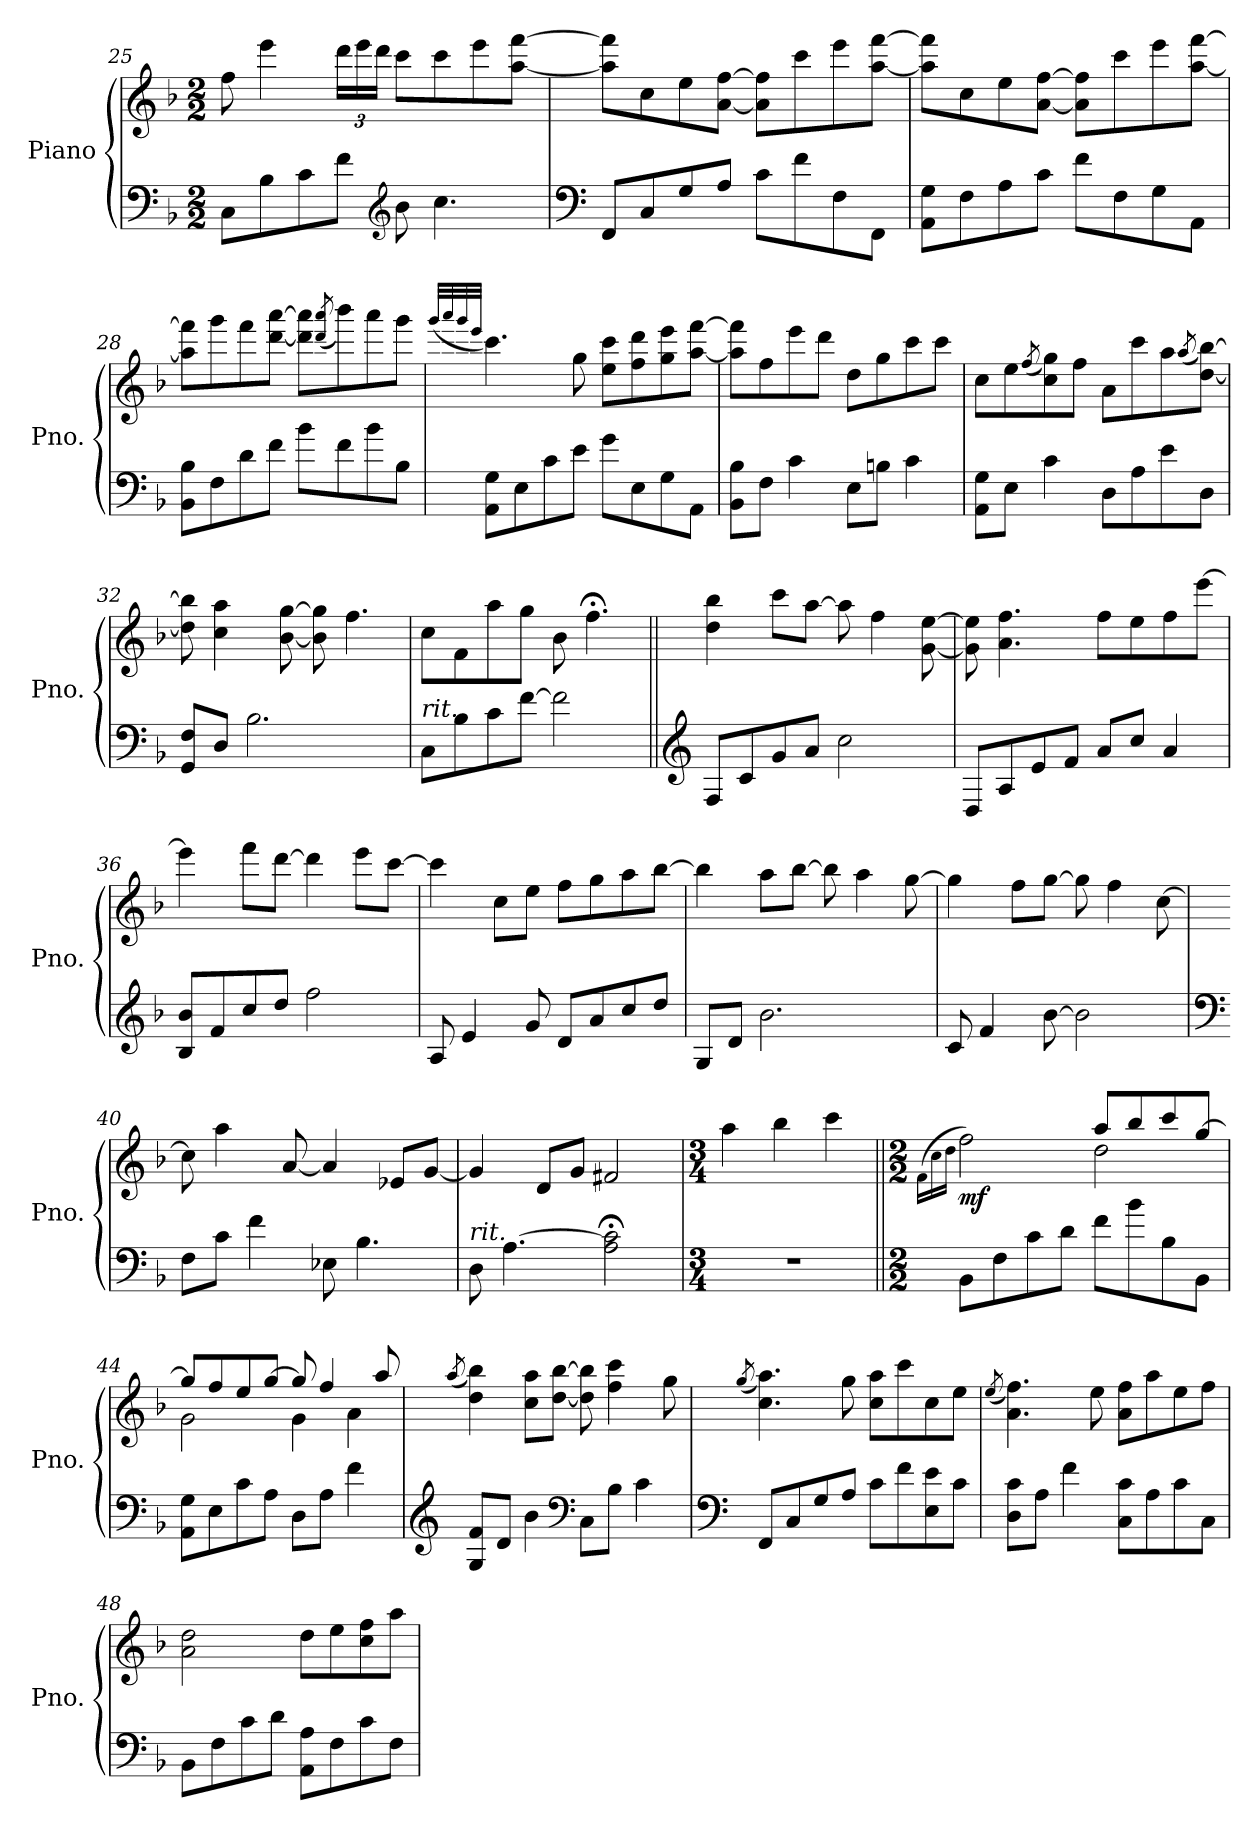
**kern	**kern	**dynam
*part1	*part1	*part1
*staff2	*staff1	*staff1/2
*I"Piano	*	*
*I'Pno.	*	*
!!LO:LB:g=z
*clefF4	*clefG2	*
*k[b-]	*k[b-]	*
*M2/2	*M2/2	*
=25	=25	=25
8C\L	8ff\	.
8B-\	4eee\	.
8c\	.	.
*	*Xbrackettup	*
8f\J	24ddd\LL	.
.	24eee\	.
.	24ddd\JJ	.
*clefG2	*	*
8b-\	8ccc\L	.
4.cc\	8ccc\	.
.	8eee\	.
.	[8aa\ [8fff\J	.
=26	=26	=26
*clefF4	*	*
8FF/L	8aa\] 8fff\]L	.
8C/	8cc\	.
8G/	8ee\	.
8A/J	[8a\ [8ff\J	.
8c\L	8a\] 8ff\]L	.
8f\	8ccc\	.
8F\	8eee\	.
8FF\J	[8aa\ [8fff\J	.
=27	=27	=27
8AA\ 8G\L	8aa\] 8fff\]L	.
8F\	8cc\	.
8A\	8ee\	.
8c\J	[8a\ [8ff\J	.
8f\L	8a\] 8ff\]L	.
8F\	8ccc\	.
8G\	8eee\	.
8AA\J	[8aa\ [8fff\J	.
!!LO:LB:g=z
=28	=28	=28
8BB-\ 8B-\L	8aa\] 8fff\]L	.
8F\	8ggg\	.
8d\	8fff\	.
8f\J	[8ddd\ [8aaa\J	.
8b-\L	8ddd\] 8aaa\]L	.
.	(8qddd/ 8qaaa/	.
8f\	8bbb-\)	.
8b-\	8aaa\	.
8B-\J	8ggg\J	.
=29	=29	=29
.	(32qggg/LLL	.
.	32qaaa/	.
.	32qggg/	.
.	32qeee/JJJ	.
8AA\ 8G\L	4.ccc\)	.
8E\	.	.
8c\	.	.
8e\J	8gg\	.
8g\L	8ee\ 8ccc\L	.
8E\	8ff\ 8ddd\	.
8G\	8gg\ 8eee\	.
8AA\J	[8aa\ [8fff\J	.
=30	=30	=30
8BB-\ 8B-\L	8aa\] 8fff\]L	.
8F\J	8ff\	.
4c\	8eee\	.
.	8ddd\J	.
8E\L	8dd\L	.
8Bn\J	8gg\	.
4c\	8ccc\	.
.	8ccc\J	.
!!LO:LB:g=z
=31	=31	=31
8AA\ 8G\L	8cc\L	.
8E\J	8ee\	.
.	(8qff/	.
4c\	8cc\ 8gg\)	.
.	8ff\J	.
8D\L	8a\L	.
8A\	8ccc\	.
8e\	8aa\	.
.	(8qaa/	.
8D\J	[8dd\ [8bb-\J)	.
=32	=32	=32
8GG/ 8F/L	8dd\] 8bb-\]	.
8D/J	4cc\ 4aa\	.
2.B-\	.	.
.	[8b-\ [8gg\	.
.	8b-\] 8gg\]	.
.	4.ff\	.
=33	=33	=33
!LO:TX:a:i:t=rit.	!	!
8C\L	8cc\L	.
8B-\	8f\	.
8c\	8aa\	.
[8f\J	8gg\J	.
2f\]	8b-\	.
.	4.ff;<\	.
!!LO:LB:g=z
=34||	=34||	=34||
*clefG2	*	*
8F/L	4dd\ 4bb-\	.
8c/	.	.
8g/	8ccc\L	.
8a/J	[8aa\J	.
2cc\	8aa\]	.
.	4ff\	.
.	[8g\ [8ee\	.
=35	=35	=35
8D/L	8g\] 8ee\]	.
8A/	4.a\ 4.ff\	.
8e/	.	.
8f/J	.	.
8a/L	8ff\L	.
8cc/J	8ee\	.
4a/	8ff\	.
.	[8eee\J	.
=36	=36	=36
8B-/ 8b-/L	4eee\]	.
8f/	.	.
8cc/	8fff\L	.
8dd/J	[8ddd\J	.
2ff\	4ddd\]	.
.	8eee\L	.
.	[8ccc\J	.
=37	=37	=37
8A/	4ccc\]	.
4e/	.	.
.	8cc\L	.
8g/	8ee\J	.
8d/L	8ff\L	.
8a/	8gg\	.
8cc/	8aa\	.
8dd/J	[8bb-\J	.
!!LO:PB:g=z
=38	=38	=38
8G/L	4bb-\]	.
8d/J	.	.
2.b-\	8aa\L	.
.	[8bb-\J	.
.	8bb-\]	.
.	4aa\	.
.	[8gg\	.
=39	=39	=39
8c/	4gg\]	.
4f/	.	.
.	8ff\L	.
[8b-\	[8gg\J	.
2b-\]	8gg\]	.
.	4ff\	.
.	[8cc\	.
=40	=40	=40
*clefF4	*	*
8F\L	8cc\]	.
8c\J	4aa\	.
4f\	.	.
.	[8a/	.
8E-X\	4a/]	.
4.B-\	.	.
.	8e-X/L	.
.	[8g/J	.
=41	=41	=41
!LO:TX:a:i:t=rit.	!	!
8D\	4g/]	.
[4.A\	.	.
.	8d/L	.
.	8g/J	.
2A\];< 2c\;<	2f#X/	.
!!LO:LB:g=z
=42	=42	=42
*M3/4	*M3/4	*
2.r	4aa\	.
.	4bb-\	.
.	4ccc\	.
=43||	=43||	=43||
*M2/2	*M2/2	*
.	(16qf\LL	.
.	16qcc\	.
.	16qdd\JJ	.
*	*^	*
!	!	!	!LO:DY:b
8BB-\L	2ff\)	2ryy	mf
8F\	.	.	.
8c\	.	.	.
8d\J	.	.	.
8f\L	8aa/L	2dd\	.
8b-\	8bb-/	.	.
8B-\	8ccc/	.	.
8BB-\J	[8gg/J	.	.
=44	=44	=44	=44
8AA\ 8G\L	8gg/L]	2g\	.
8E\	8ff/	.	.
8c\	8ee/	.	.
8A\J	[8gg/J	.	.
8D\L	8gg/]	4g\	.
8A\J	4ff/	.	.
4f\	.	4a\	.
.	8aa/	.	.
*	*v	*v	*
=45	=45	=45
*clefG2	*	*
.	(8qaa/	.
8G/ 8f/L	4dd\ 4bb-\)	.
8d/J	.	.
4b-\	8cc\ 8aa\L	.
.	[8dd\ [8bb-\J	.
*clefF4	*	*
8C\L	8dd\] 8bb-\]	.
8B-\J	4ff\ 4ccc\	.
4c\	.	.
.	8gg\	.
!!LO:LB:g=z
=46	=46	=46
*clefF4	*	*
.	(8qgg/	.
8FF/L	4.cc\ 4.aa\)	.
8C/	.	.
8G/	.	.
8A/J	8gg\	.
8c\L	8cc\ 8aa\L	.
8f\	8ccc\	.
8E\ 8e\	8cc\	.
8c\J	8ee\J	.
=47	=47	=47
.	(8qee/	.
8D\ 8c\L	4.a\ 4.ff\)	.
8A\J	.	.
4f\	.	.
.	8ee\	.
8C\ 8c\L	8a\ 8ff\L	.
8A\	8aa\	.
8c\	8ee\	.
8C\J	8ff\J	.
=48	=48	=48
8BB-\L	2a\ 2dd\	.
8F\	.	.
8c\	.	.
8d\J	.	.
8AA\ 8A\L	8dd\L	.
8F\	8ee\	.
8c\	8cc\ 8ff\	.
8F\J	8aa\J	.
=	=	=
*-	*-	*-
